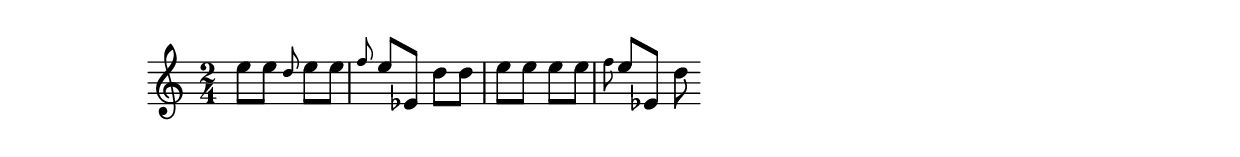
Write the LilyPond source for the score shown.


\version "2.6.0"
\header {

  texidoc ="Space from a normal note (or barline) to a grace note is
    smaller than to a normal note."
  
}


\context Voice 
{ \time 2/4
  \relative c'' {
    e8 e \grace d8 e e \grace f8 e es, d' d
    e8 e e e \grace { \stemDown f8 \stemNeutral } e es, d'

  }  

}
\layout { raggedright = ##t}


